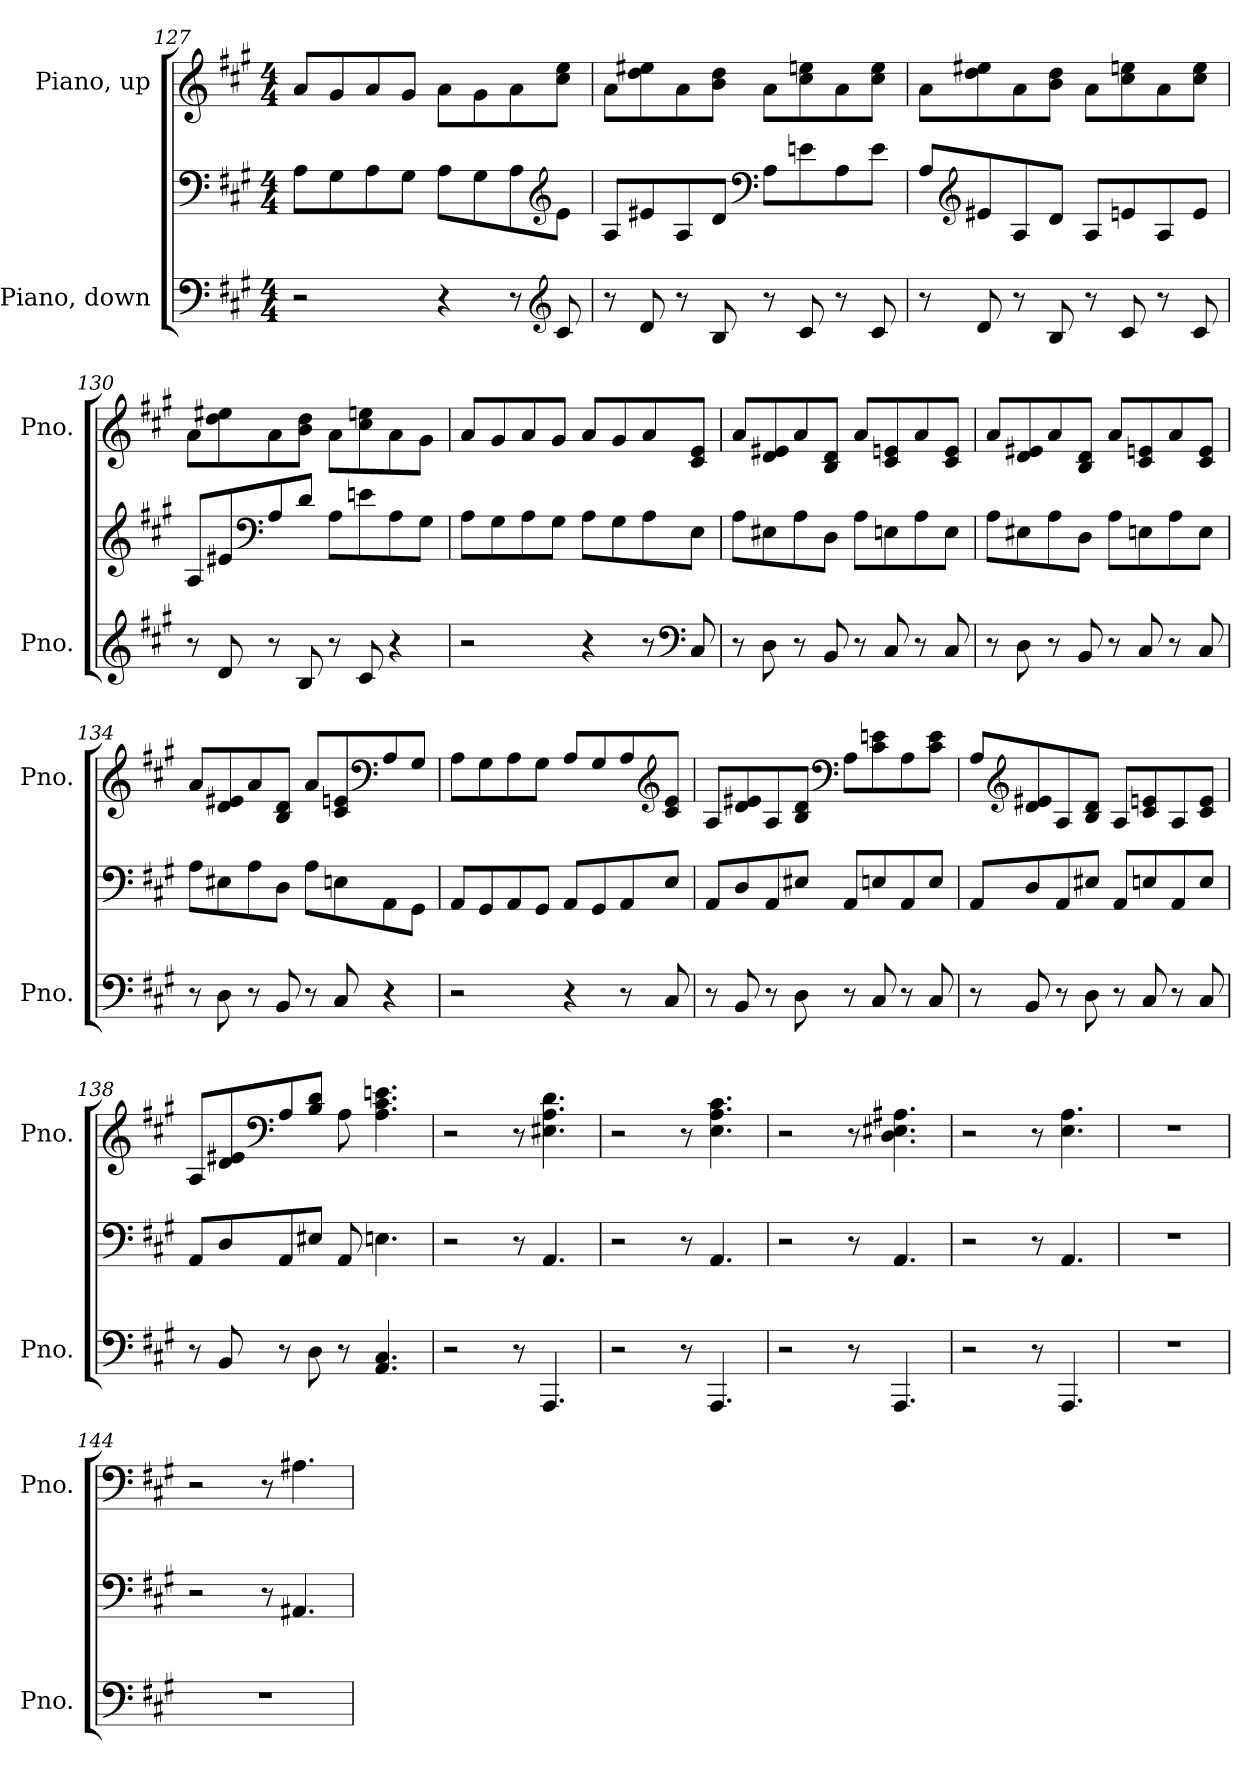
**kern	**kern	**kern
*part2	*part2	*part1
*staff3	*staff2	*staff1
*I"Piano, down	*	*I"Piano, up
*I'Pno.	*	*I'Pno.
*clefF4	*clefF4	*clefG2
*k[f#c#g#]	*k[f#c#g#]	*k[f#c#g#]
*M4/4	*M4/4	*M4/4
=127	=127	=127
2r	8A\L	8a/L
.	8G#\	8g#/
.	8A\	8a/
.	8G#\J	8g#/J
4r	8A\L	8a\L
.	8G#\	8g#\
8r	8A\	8a\
*clefG2	*clefG2	*
8c#/	8e\J	8cc#\ 8ee\J
=128	=128	=128
8r	8A/L	8a\L
8d/	8e#X/	8dd\ 8ee#X\
8r	8A/	8a\
8B/	8d/J	8b\ 8dd\J
*	*clefF4	*
8r	8A\L	8a\L
8c#/	8en\	8cc#\ 8een\
8r	8A\	8a\
8c#/	8e\J	8cc#\ 8ee\J
!!LO:PB:g=z
=129	=129	=129
8r	8A/L	8a\L
*	*clefG2	*
8d/	8e#X/	8dd\ 8ee#X\
8r	8A/	8a\
8B/	8d/J	8b\ 8dd\J
8r	8A/L	8a\L
8c#/	8en/	8cc#\ 8een\
8r	8A/	8a\
8c#/	8e/J	8cc#\ 8ee\J
=130	=130	=130
8r	8A/L	8a\L
8d/	8e#X/	8dd\ 8ee#X\
*	*clefF4	*
8r	8A/	8a\
8B/	8d/J	8b\ 8dd\J
8r	8A\L	8a\L
8c#/	8en\	8cc#\ 8een\
4r	8A\	8a\
.	8G#\J	8g#\J
=131	=131	=131
2r	8A\L	8a/L
.	8G#\	8g#/
.	8A\	8a/
.	8G#\J	8g#/J
4r	8A\L	8a/L
.	8G#\	8g#/
8r	8A\	8a/
*clefF4	*	*
8C#/	8E\J	8c#/ 8e/J
!!LO:LB:g=z
=132	=132	=132
8r	8A\L	8a/L
8D\	8E#X\	8d/ 8e#X/
8r	8A\	8a/
8BB/	8D\J	8B/ 8d/J
8r	8A\L	8a/L
8C#/	8En\	8c#/ 8en/
8r	8A\	8a/
8C#/	8E\J	8c#/ 8e/J
=133	=133	=133
8r	8A\L	8a/L
8D\	8E#X\	8d/ 8e#X/
8r	8A\	8a/
8BB/	8D\J	8B/ 8d/J
8r	8A\L	8a/L
8C#/	8En\	8c#/ 8en/
8r	8A\	8a/
8C#/	8E\J	8c#/ 8e/J
=134	=134	=134
8r	8A\L	8a/L
8D\	8E#X\	8d/ 8e#X/
8r	8A\	8a/
8BB/	8D\J	8B/ 8d/J
8r	8A\L	8a/L
8C#/	8En\	8c#/ 8en/
*	*	*clefF4
4r	8AA\	8A/
.	8GG#\J	8G#/J
!!LO:LB:g=z
=135	=135	=135
2r	8AA/L	8A\L
.	8GG#/	8G#\
.	8AA/	8A\
.	8GG#/J	8G#\J
4r	8AA/L	8A/L
.	8GG#/	8G#/
8r	8AA/	8A/
*	*	*clefG2
8C#/	8E/J	8c#/ 8e/J
=136	=136	=136
8r	8AA/L	8A/L
8BB/	8D/	8d/ 8e#X/
8r	8AA/	8A/
8D\	8E#X/J	8B/ 8d/J
*	*	*clefF4
8r	8AA/L	8A\L
8C#/	8En/	8c#\ 8en\
8r	8AA/	8A\
8C#/	8E/J	8c#\ 8e\J
=137	=137	=137
8r	8AA/L	8A/L
*	*	*clefG2
8BB/	8D/	8d/ 8e#X/
8r	8AA/	8A/
8D\	8E#X/J	8B/ 8d/J
8r	8AA/L	8A/L
8C#/	8En/	8c#/ 8en/
8r	8AA/	8A/
8C#/	8E/J	8c#/ 8e/J
!!LO:LB:g=z
=138	=138	=138
8r	8AA/L	8A/L
8BB/	8D/	8d/ 8e#X/
*	*	*clefF4
8r	8AA/	8A/
8D\	8E#X/J	8B/ 8d/J
8r	8AA/	8A\
4.AA/ 4.C#/	4.En\	4.A\ 4.c#\ 4.en\
=139	=139	=139
2r	2r	2r
8r	8r	8r
4.AAA/	4.AA/	4.E#X\ 4.A\ 4.d\
=140	=140	=140
2r	2r	2r
8r	8r	8r
4.AAA/	4.AA/	4.E\ 4.A\ 4.c#\
=141	=141	=141
2r	2r	2r
8r	8r	8r
4.AAA/	4.AA/	4.D\ 4.E#X\ 4.A#X\
=142	=142	=142
2r	2r	2r
8r	8r	8r
4.AAA/	4.AA/	4.E\ 4.A\
=143	=143	=143
1r	1r	1r
=144	=144	=144
1r	2r	2r
.	8r	8r
.	4.AA#X/	4.A#X\
=	=	=
*-	*-	*-
